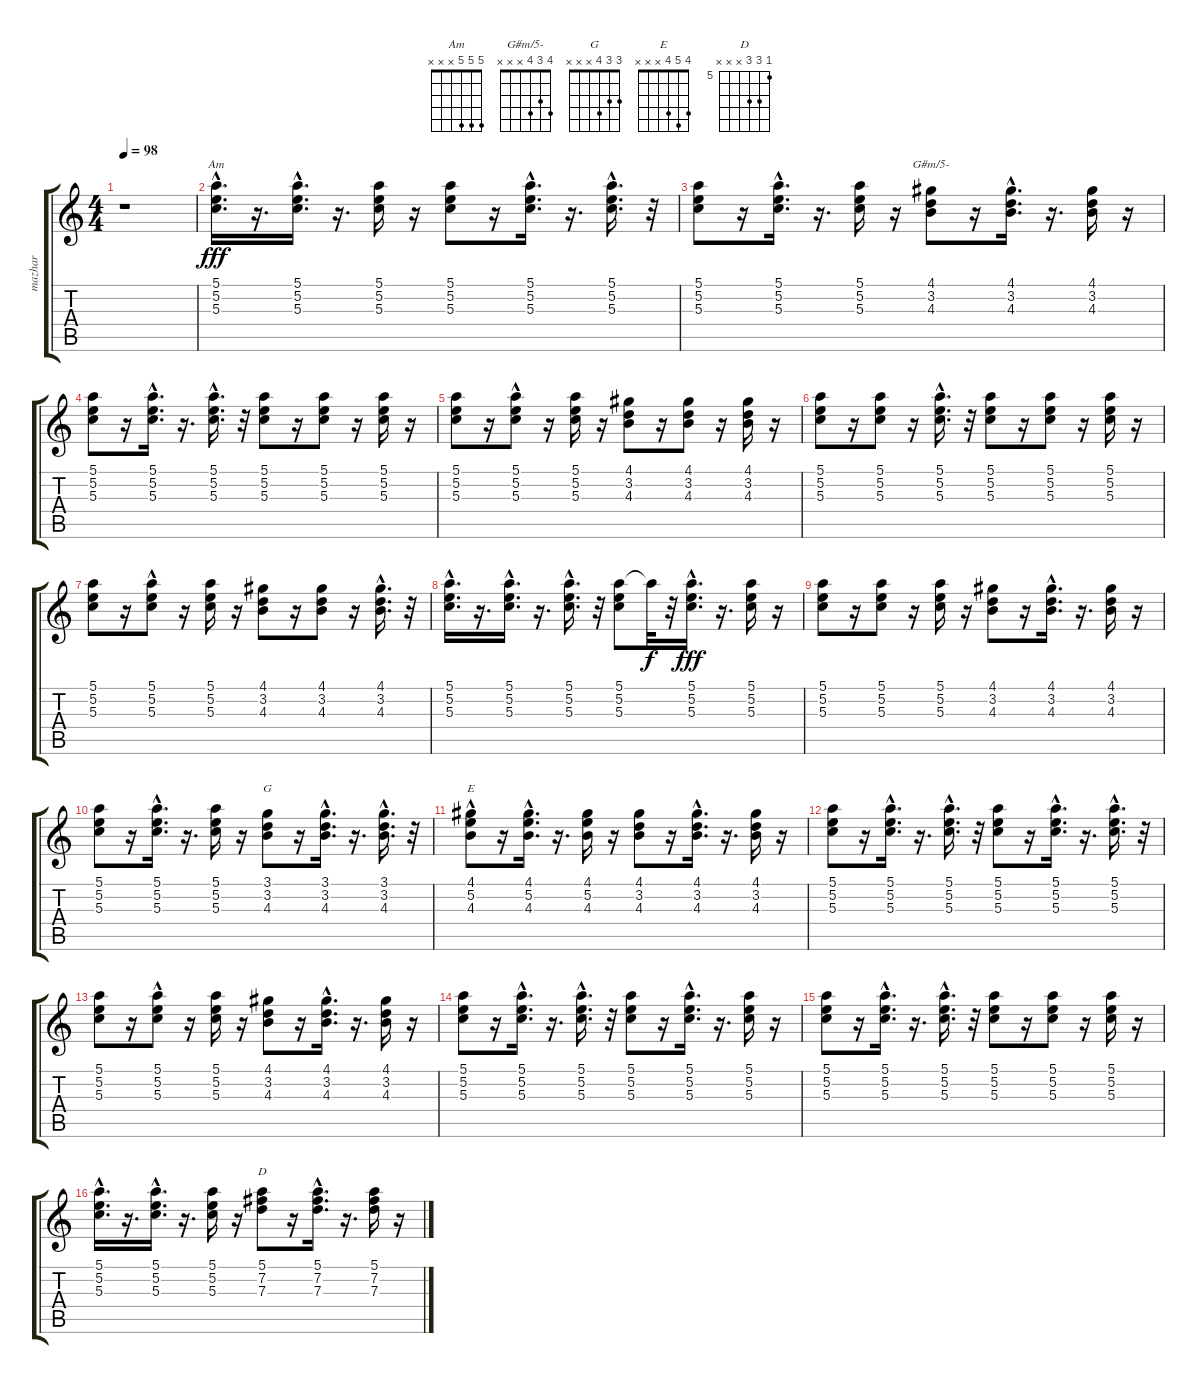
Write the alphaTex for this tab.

\track ("mazhar" "mazhar") {instrument acousticguitarsteel}
\staff {score tabs}
\tuning (E4 B3 G3 D3 A2 E2) {hide}
\chord ("Am" 5 5 5 x x x)
\chord ("G#m/5-" 4 3 4 x x x)
\chord ("G" 3 3 4 x x x)
\chord ("E" 4 5 4 x x x)
\chord ("D" 5 7 7 x x x) {firstfret 5}
\ts (4 4)
\tempo 98
\clef g2
\ks c
r.1{dy fff instrument acousticguitarsteel} |
(5.1{hac} 5.2{hac} 5.3{hac}).16{d ch "Am" balance 8 instrument acousticguitarsteel} r.16{d} (5.1{hac} 5.2{hac} 5.3{hac}).16{d volume 9} r.16{d} (5.1 5.2 5.3).16{volume 9} r.16 (5.1 5.2 5.3).8{volume 9} r.16 (5.1{hac} 5.2{hac} 5.3{hac}).16{d volume 10} r.16{d} (5.1{hac} 5.2{hac} 5.3{hac}).16{d volume 10} r.32 |
(5.1 5.2 5.3).8{volume 10} r.16 (5.1{hac} 5.2{hac} 5.3{hac}).16{d} r.16{d} (5.1 5.2 5.3).16 r.16 (4.1 3.2 4.3).8{ch "G#m/5-"} r.16 (4.1{hac} 3.2{hac} 4.3{hac}).16{d} r.16{d} (4.1 3.2 4.3).16 r.16 |
(5.1 5.2 5.3).8 r.16 (5.1{hac} 5.2{hac} 5.3{hac}).16{d} r.16{d} (5.1{hac} 5.2{hac} 5.3{hac}).16{d} r.32 (5.1 5.2 5.3).8 r.16 (5.1 5.2 5.3).8 r.16 (5.1 5.2 5.3).16 r.16 |
(5.1 5.2 5.3).8 r.16 (5.1{hac} 5.2 5.3{hac}).8 r.16 (5.1 5.2 5.3).16 r.16 (4.1 3.2 4.3).8 r.16 (4.1 3.2 4.3).8 r.16 (4.1 3.2 4.3).16 r.16 |
(5.1 5.2 5.3).8 r.16 (5.1 5.2 5.3).8 r.16 (5.1 5.2{hac} 5.3{hac}).16{d} r.32 (5.1 5.2 5.3).8 r.16 (5.1 5.2 5.3).8 r.16 (5.1 5.2 5.3).16 r.16 |
(5.1 5.2 5.3).8 r.16 (5.1{hac} 5.2 5.3).8 r.16 (5.1 5.2 5.3).16 r.16 (4.1 3.2 4.3).8 r.16 (4.1 3.2 4.3).8 r.16 (4.1{hac} 3.2{hac} 4.3{hac}).16{d} r.32 |
(5.1{hac} 5.2{hac} 5.3{hac}).16{d} r.16{d} (5.1{hac} 5.2{hac} 5.3{hac}).16{d} r.16{d} (5.1{hac} 5.2{hac} 5.3{hac}).16{d} r.32 (5.1 5.2 5.3).8 5.1{t}.32{dy f} r.32 (5.1{hac} 5.2{hac} 5.3{hac}).16{d dy fff} r.16{d} (5.1 5.2 5.3).16 r.16 |
(5.1 5.2 5.3).8 r.16 (5.1 5.2 5.3).8 r.16 (5.1 5.2 5.3).16 r.16 (4.1 3.2 4.3).8 r.16 (4.1{hac} 3.2{hac} 4.3{hac}).16{d} r.16{d} (4.1 3.2 4.3).16 r.16 |
(5.1 5.2 5.3).8 r.16 (5.1{hac} 5.2{hac} 5.3{hac}).16{d} r.16{d} (5.1 5.2 5.3).16 r.16 (3.1 3.2 4.3).8{ch "G"} r.16 (3.1{hac} 3.2{hac} 4.3{hac}).16{d} r.16{d} (3.1 3.2 4.3{hac}).16{d} r.32 |
(4.1{hac} 5.2 4.3).8{ch "E"} r.16 (4.1{hac} 5.2{hac} 4.3{hac}).16{d} r.16{d} (4.1 5.2 4.3).16 r.16 (4.1 3.2 4.3).8 r.16 (4.1{hac} 3.2{hac} 4.3{hac}).16{d} r.16{d} (4.1 3.2 4.3).16 r.16 |
(5.1 5.2 5.3).8 r.16 (5.1{hac} 5.2{hac} 5.3{hac}).16{d} r.16{d} (5.1{hac} 5.2{hac} 5.3{hac}).16{d} r.32 (5.1 5.2 5.3).8 r.16 (5.1{hac} 5.2{hac} 5.3{hac}).16{d} r.16{d} (5.1{hac} 5.2{hac} 5.3).16{d} r.32 |
(5.1 5.2 5.3).8 r.16 (5.1 5.2 5.3{hac}).8 r.16 (5.1 5.2 5.3).16 r.16 (4.1 3.2 4.3).8 r.16 (4.1{hac} 3.2{hac} 4.3{hac}).16{d} r.16{d} (4.1 3.2 4.3).16 r.16 |
(5.1 5.2 5.3).8 r.16 (5.1{hac} 5.2{hac} 5.3{hac}).16{d} r.16{d} (5.1 5.2 5.3{hac}).16{d} r.32 (5.1 5.2 5.3).8 r.16 (5.1{hac} 5.2{hac} 5.3{hac}).16{d} r.16{d} (5.1 5.2 5.3).16 r.16 |
(5.1 5.2 5.3).8 r.16 (5.1{hac} 5.2{hac} 5.3{hac}).16{d} r.16{d} (5.1{hac} 5.2{hac} 5.3{hac}).16{d} r.32 (5.1 5.2 5.3).8 r.16 (5.1 5.2 5.3).8 r.16 (5.1 5.2 5.3).16 r.16 |
(5.1{hac} 5.2{hac} 5.3{hac}).16{d} r.16{d} (5.1{hac} 5.2{hac} 5.3{hac}).16{d} r.16{d} (5.1 5.2 5.3).16 r.16 (5.1 7.2 7.3).8{ch "D"} r.16 (5.1{hac} 7.2{hac} 7.3{hac}).16{d} r.16{d} (5.1 7.2 7.3).16 r.16
